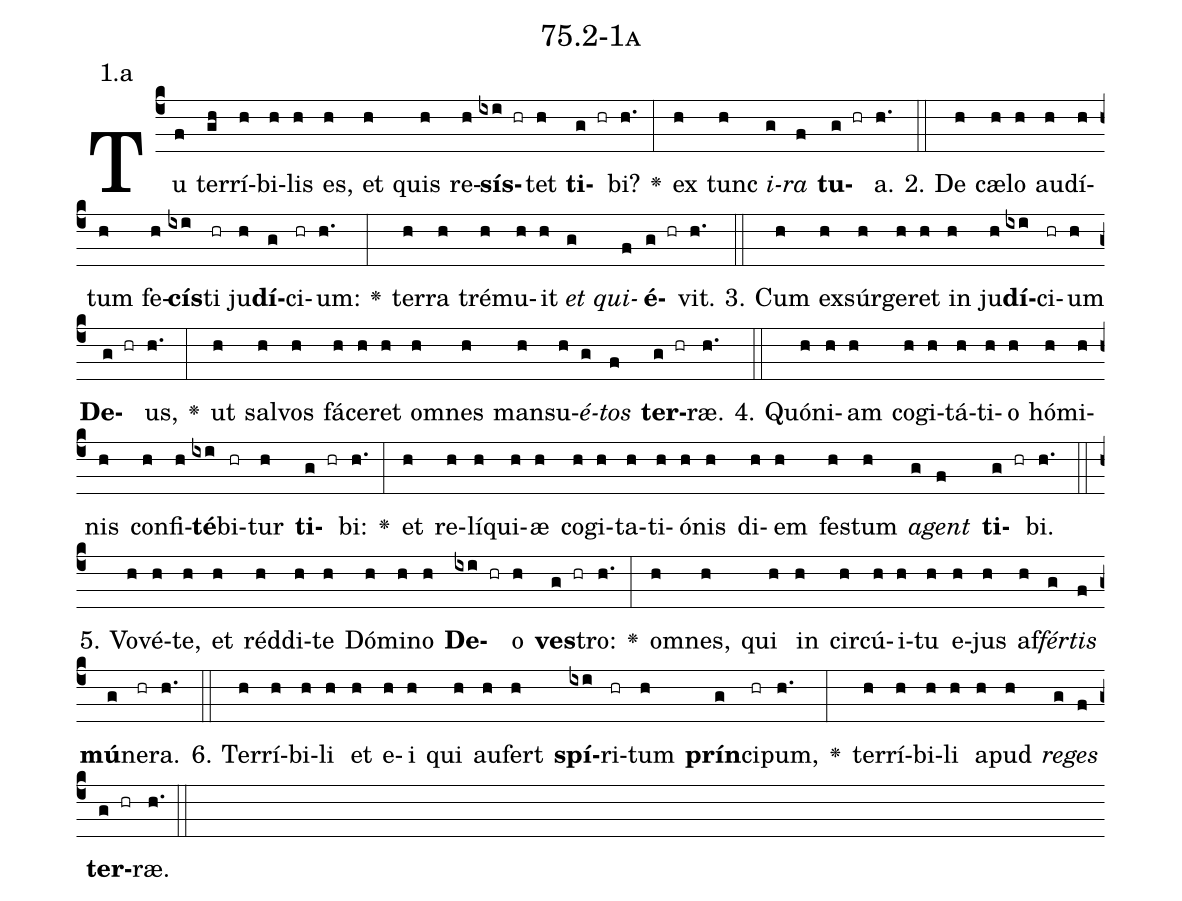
name: 75.2-1a;
annotation: 1.a;
%%
(c4)Tu(f) ter(gh)rí(h)bi(h)lis(h) es,(h) et(h) quis(h) re(h)<b>sís</b>(ixi hr)tet(h) <b>ti</b>(g hr)bi?(h.) <v>\greheightstar</v>(:) ex(h) tunc(h) <i>i</i>(g)<i>ra</i>(f) <b>tu</b>(g hr)a.(h.) (::)
2. De(h) cæ(h)lo(h) au(h)dí(h)tum(h) fe(h)<b>cís</b>(ixi)ti(hr) ju(h)<b>dí</b>(g)ci(hr)um:(h.) <v>\greheightstar</v>(:) ter(h)ra(h) tré(h)mu(h)it(h) <i>et</i>(g) <i>qui</i>(f)<b>é</b>(g hr)vit.(h.) (::)
3. Cum(h) ex(h)súr(h)ge(h)ret(h) in(h) ju(h)<b>dí</b>(ixi)ci(hr)um(h) <b>De</b>(g hr)us,(h.) <v>\greheightstar</v>(:) ut(h) sal(h)vos(h) fá(h)ce(h)ret(h) om(h)nes(h) man(h)su(h)<i>é</i>(g)<i>tos</i>(f) <b>ter</b>(g hr)ræ.(h.) (::)
4. Quón(h)i(h)am(h) co(h)gi(h)tá(h)ti(h)o(h) hó(h)mi(h)nis(h) con(h)fi(h)<b>té</b>(ixi)bi(hr)tur(h) <b>ti</b>(g hr)bi:(h.) <v>\greheightstar</v>(:) et(h) re(h)lí(h)qui(h)æ(h) co(h)gi(h)ta(h)ti(h)ó(h)nis(h) di(h)em(h) fes(h)tum(h) <i>a</i>(g)<i>gent</i>(f) <b>ti</b>(g hr)bi.(h.) (::)
5. Vo(h)vé(h)te,(h) et(h) réd(h)di(h)te(h) Dó(h)mi(h)no(h) <b>De</b>(ixi hr)o(h) <b>ves</b>(g hr)tro:(h.) <v>\greheightstar</v>(:) om(h)nes,(h) qui(h) in(h) cir(h)cú(h)i(h)tu(h) e(h)jus(h) af(h)<i>fér</i>(g)<i>tis</i>(f) <b>mú</b>(g)ne(hr)ra.(h.) (::)
6. Ter(h)rí(h)bi(h)li(h) et(h) e(h)i(h) qui(h) au(h)fert(h) <b>spí</b>(ixi)ri(hr)tum(h) <b>prín</b>(g)ci(hr)pum,(h.) <v>\greheightstar</v>(:) ter(h)rí(h)bi(h)li(h) a(h)pud(h) <i>re</i>(g)<i>ges</i>(f) <b>ter</b>(g hr)ræ.(h.) (::)
